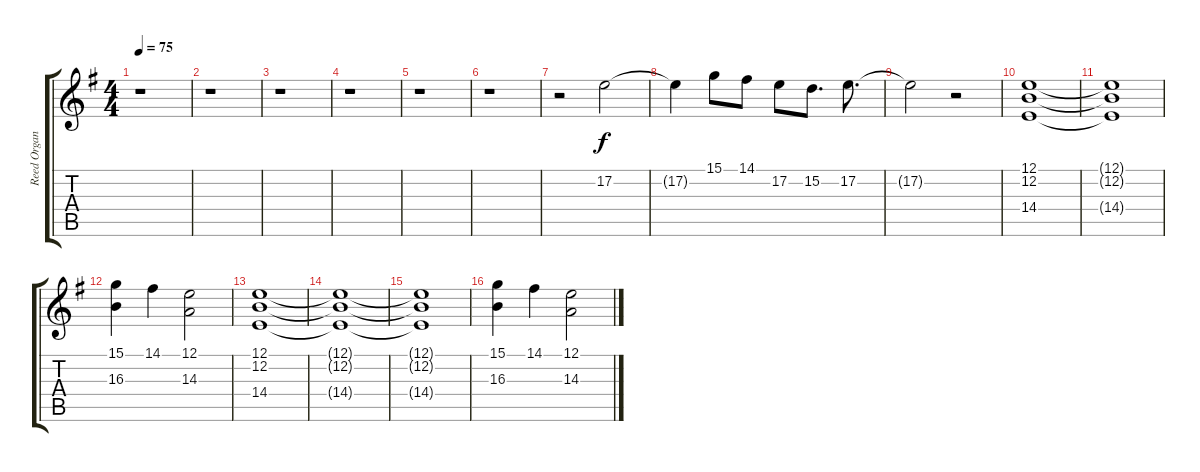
\track ("Reed Organ" "Reed Organ") {instrument reedorgan}
\staff {score tabs}
\tuning (E4 B3 G3 D3 A2 E2) {hide}
\ts (4 4)
\tempo 75
\clef g2
\ks eminor
r.1{dy f instrument reedorgan} |
r.1 |
r.1 |
r.1 |
r.1 |
r.1 |
r.2 17.2.2 |
17.2{t}.4 15.1.8 14.1.8 17.2.8 15.2.8{d} 17.2.8{d} |
17.2{t}.2 r.2 |
(12.1 12.2 14.4).1 |
(12.1{t} 12.2{t} 14.4{t}).1 |
(15.1 16.3).4 14.1.4 (12.1 14.3).2 |
(12.1 12.2 14.4).1 |
(12.1{t} 12.2{t} 14.4{t}).1 |
(12.1{t} 12.2{t} 14.4{t}).1 |
(15.1 16.3).4 14.1.4 (12.1 14.3).2
